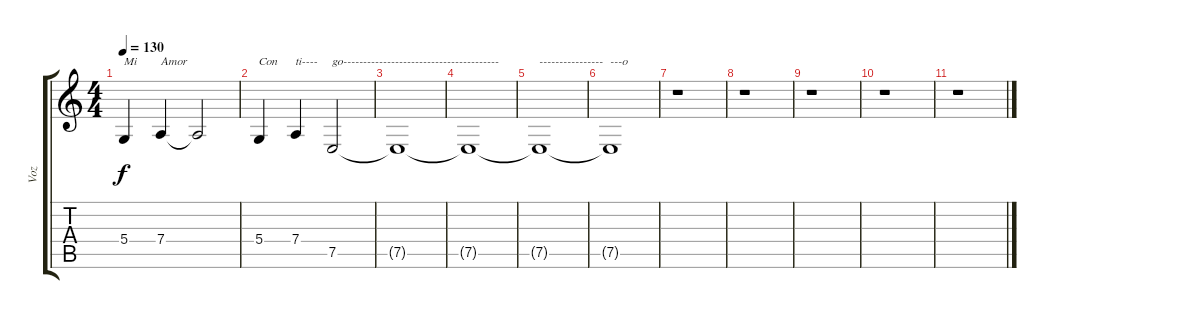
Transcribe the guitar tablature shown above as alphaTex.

\track ("Voz" "Voz") {instrument piccolo}
\staff {score tabs}
\tuning (E4 B3 G3 D3 A2 E2) {hide}
\ts (4 4)
\tempo 130
\clef g2
\ks c
5.4.4{txt "Mi" dy f} 7.4.4{txt "Amor"} 7.4{t}.2 |
5.4.4{txt "Con"} 7.4.4{txt "ti----"} 7.5.2{txt "go---------------------------------------"} |
7.5{t}.1 |
7.5{t}.1 |
7.5{t}.1{txt "----------------"} |
7.5{t}.1{txt "---o"} |
r.1 |
r.1 |
r.1 |
r.1 |
r.1
